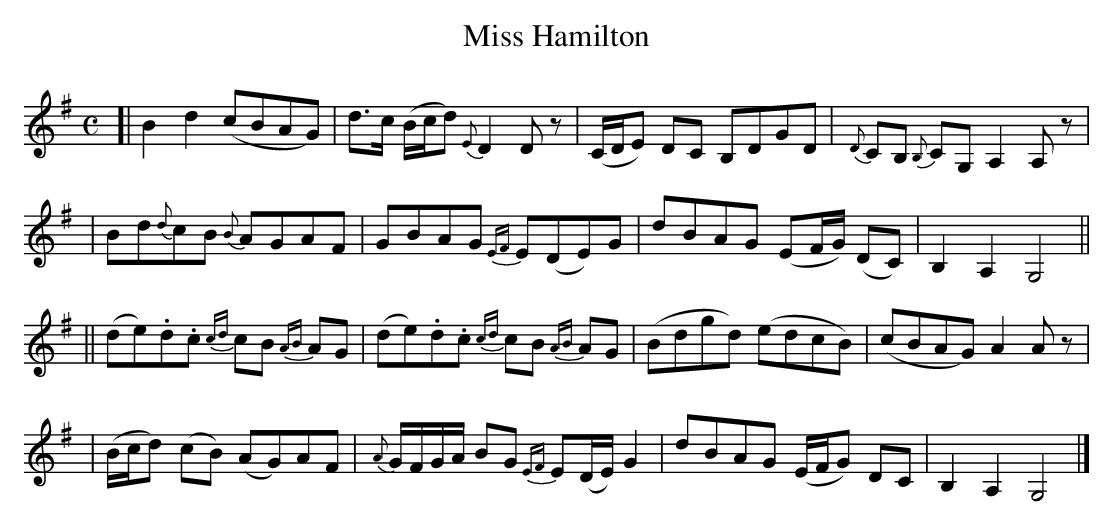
X:1
T: Miss Hamilton
M: C
L: 1/8
K: G
[| B2 d2 (cBAG) | d>c (B/c/d) {E}D2 D z | (C/D/E) DC B,DGD | {D}CB, {B,}CG, A,2 A, z |
|  Bd{d}cB {B}AGAF | GBAG {EF}E(DE)G | dBAG (EF/G/) (DC) | B,2 A,2 G,4 ||
|| (de).d.c {cd}cB {AB}AG | (de).d.c {cd}cB {AB}AG | (Bdgd) (edcB) | (cBAG) A2 A z |
|  (B/c/d) (cB) (AG)AF | {A}G/F/G/A/ BG {EF}E(D/E/) G2 | dBAG (E/F/G) DC | B,2 A,2 G,4 |]
